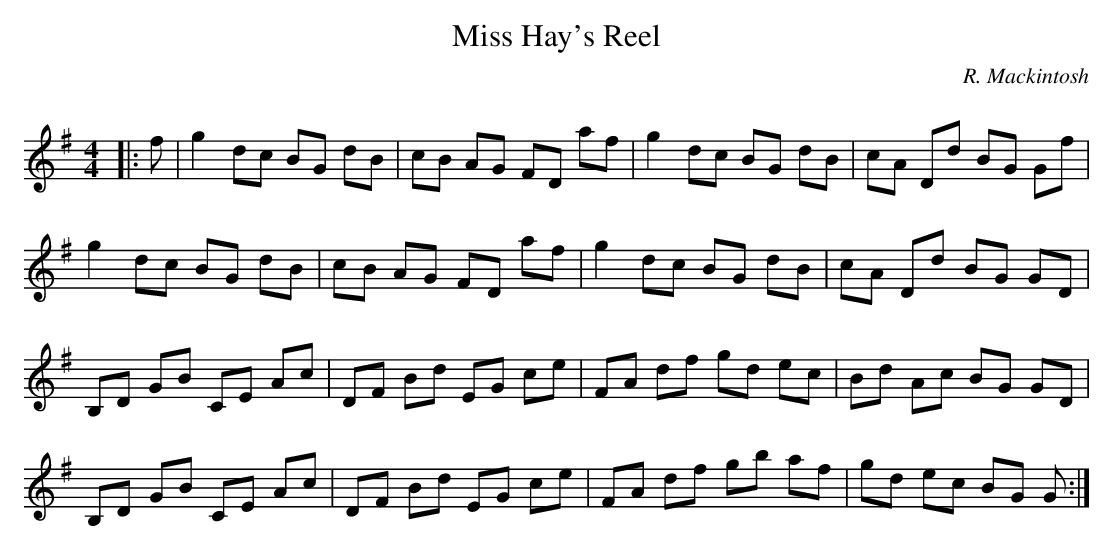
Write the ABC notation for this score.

X:1
T: Miss Hay's Reel
C:R. Mackintosh
Q: 232
K:G
M:4/4
L:1/8
|:f|g2 dc BG dB|cB AG FD af|g2 dc BG dB|cA Dd BG Gf|
g2 dc BG dB|cB AG FD af|g2 dc BG dB|cA Dd BG GD|
B,D GB CE Ac|DF Bd EG ce|FA df gd ec|Bd Ac BG GD|
B,D GB CE Ac|DF Bd EG ce|FA df gb af|gd ec BG G:|
